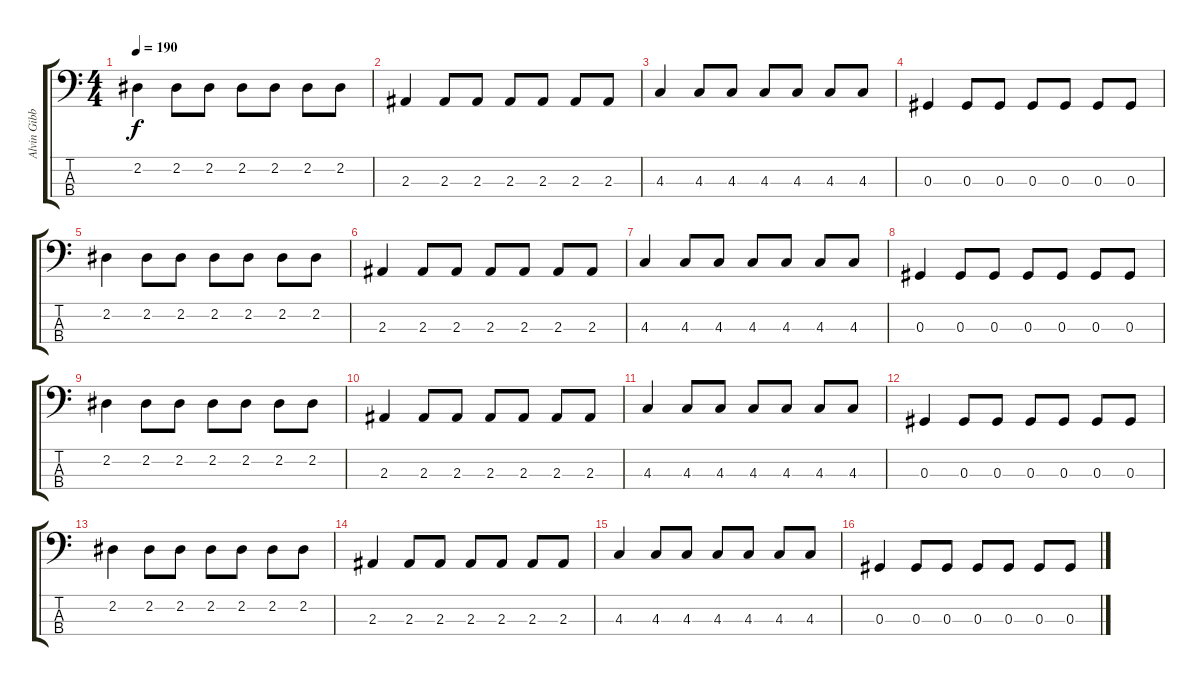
\track ("Alvin Gibbs" "Alvin Gibb") {instrument electricbassfinger}
\staff {score tabs}
\tuning (Gb2 Db2 Ab1 Eb1) {hide}
\ts (4 4)
\tempo 190
\clef f4
\ks c
2.2.4{dy f} 2.2.8 2.2.8 2.2.8 2.2.8 2.2.8 2.2.8 |
2.3.4 2.3.8 2.3.8 2.3.8 2.3.8 2.3.8 2.3.8 |
4.3.4 4.3.8 4.3.8 4.3.8 4.3.8 4.3.8 4.3.8 |
0.3.4 0.3.8 0.3.8 0.3.8 0.3.8 0.3.8 0.3.8 |
2.2.4 2.2.8 2.2.8 2.2.8 2.2.8 2.2.8 2.2.8 |
2.3.4 2.3.8 2.3.8 2.3.8 2.3.8 2.3.8 2.3.8 |
4.3.4 4.3.8 4.3.8 4.3.8 4.3.8 4.3.8 4.3.8 |
0.3.4 0.3.8 0.3.8 0.3.8 0.3.8 0.3.8 0.3.8 |
2.2.4 2.2.8 2.2.8 2.2.8 2.2.8 2.2.8 2.2.8 |
2.3.4 2.3.8 2.3.8 2.3.8 2.3.8 2.3.8 2.3.8 |
4.3.4 4.3.8 4.3.8 4.3.8 4.3.8 4.3.8 4.3.8 |
0.3.4 0.3.8 0.3.8 0.3.8 0.3.8 0.3.8 0.3.8 |
2.2.4 2.2.8 2.2.8 2.2.8 2.2.8 2.2.8 2.2.8 |
2.3.4 2.3.8 2.3.8 2.3.8 2.3.8 2.3.8 2.3.8 |
4.3.4 4.3.8 4.3.8 4.3.8 4.3.8 4.3.8 4.3.8 |
0.3.4 0.3.8 0.3.8 0.3.8 0.3.8 0.3.8 0.3.8
